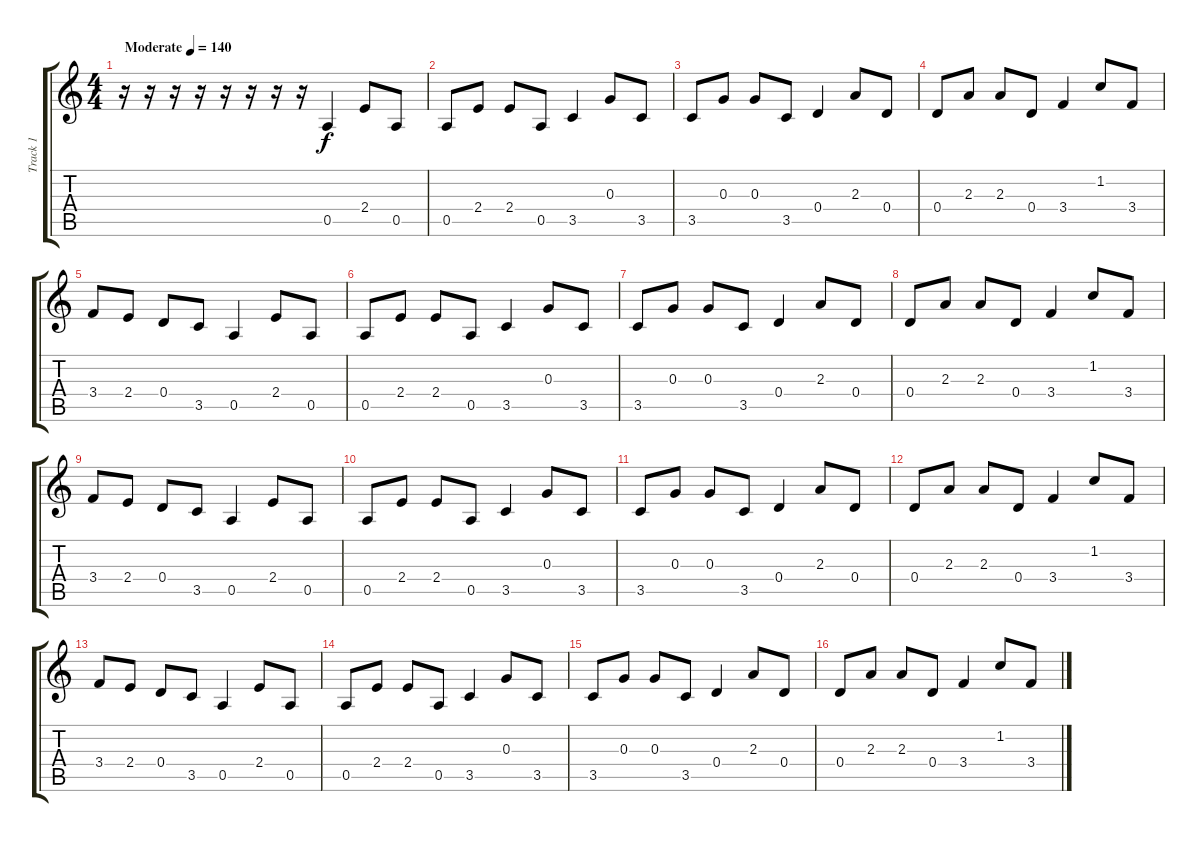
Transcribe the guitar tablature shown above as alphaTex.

\track ("Track 1" "Track 1") {instrument acousticguitarsteel}
\staff {score tabs}
\tuning (E4 B3 G3 D3 A2 E2) {hide}
\ts (4 4)
\tempo (140 "Moderate")
\clef g2
\ks c
r.16{dy f instrument acousticguitarsteel} r.16 r.16 r.16 r.16 r.16 r.16 r.16 0.5.4 2.4.8 0.5.8 |
0.5.8 2.4.8 2.4.8 0.5.8 3.5.4 0.3.8 3.5.8 |
3.5.8 0.3.8 0.3.8 3.5.8 0.4.4 2.3.8 0.4.8 |
0.4.8 2.3.8 2.3.8 0.4.8 3.4.4 1.2.8 3.4.8 |
3.4.8 2.4.8 0.4.8 3.5.8 0.5.4 2.4.8 0.5.8 |
0.5.8 2.4.8 2.4.8 0.5.8 3.5.4 0.3.8 3.5.8 |
3.5.8 0.3.8 0.3.8 3.5.8 0.4.4 2.3.8 0.4.8 |
0.4.8 2.3.8 2.3.8 0.4.8 3.4.4 1.2.8 3.4.8 |
3.4.8 2.4.8 0.4.8 3.5.8 0.5.4 2.4.8 0.5.8 |
0.5.8 2.4.8 2.4.8 0.5.8 3.5.4 0.3.8 3.5.8 |
3.5.8 0.3.8 0.3.8 3.5.8 0.4.4 2.3.8 0.4.8 |
0.4.8 2.3.8 2.3.8 0.4.8 3.4.4 1.2.8 3.4.8 |
3.4.8 2.4.8 0.4.8 3.5.8 0.5.4 2.4.8 0.5.8 |
0.5.8 2.4.8 2.4.8 0.5.8 3.5.4 0.3.8 3.5.8 |
3.5.8 0.3.8 0.3.8 3.5.8 0.4.4 2.3.8 0.4.8 |
0.4.8 2.3.8 2.3.8 0.4.8 3.4.4 1.2.8 3.4.8
